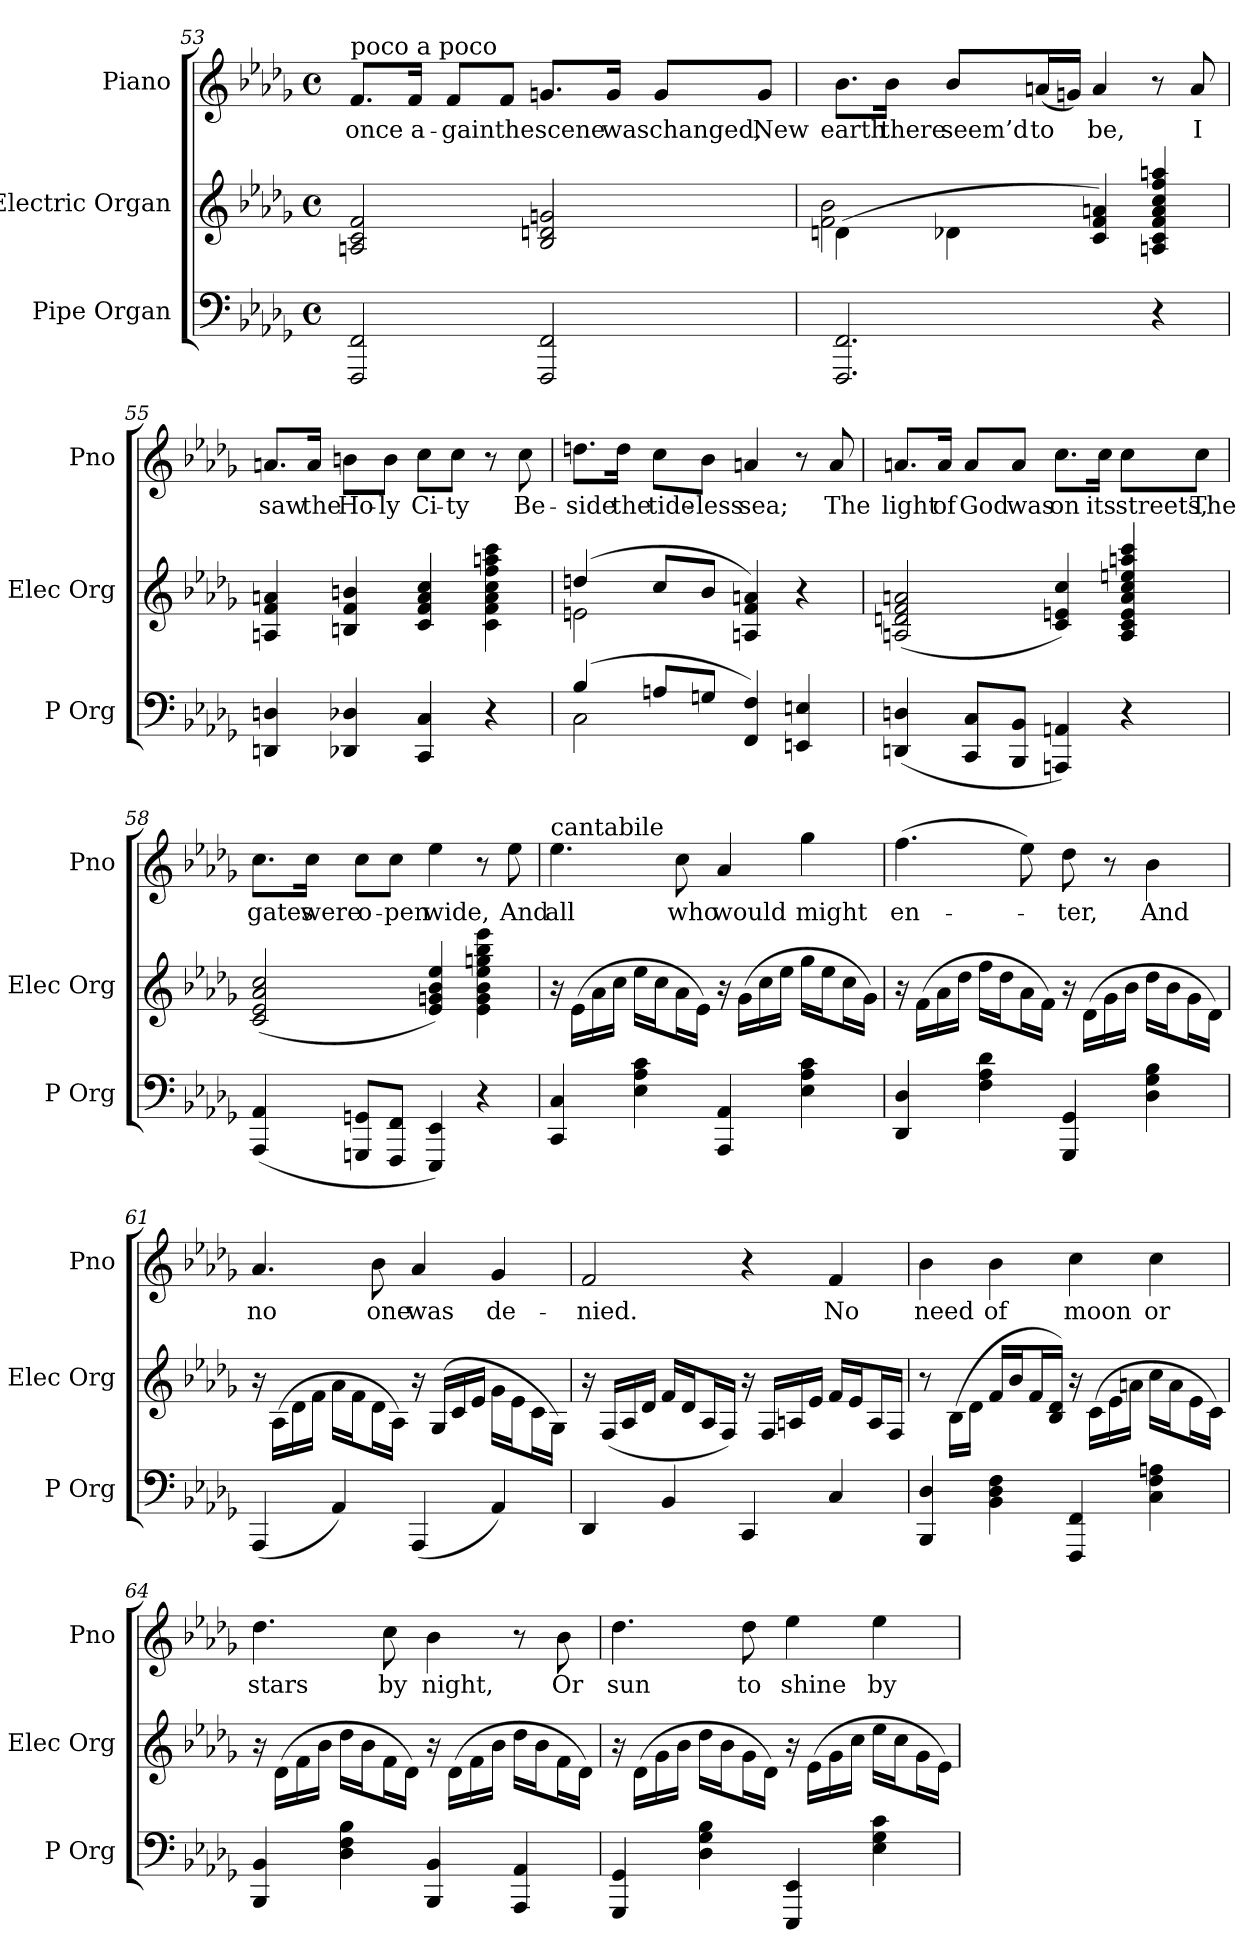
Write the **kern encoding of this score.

**kern	**kern	**kern	**text
*part3	*part2	*part1	*part1
*staff3	*staff2	*staff1	*staff1
*I"Pipe Organ	*I"Electric Organ	*I"Piano	*
*I'P Org	*I'Elec Org	*I'Pno	*
*clefF4	*clefG2	*clefG2	*
*k[b-e-a-d-g-]	*k[b-e-a-d-g-]	*k[b-e-a-d-g-]	*
*D-:	*D-:	*D-:	*
*M4/4	*M4/4	*M4/4	*
*met(c)	*met(c)	*met(c)	*
=53	=53	=53	=53
!	!	!LO:TX:t=poco a poco	!
2FFF 2FF	2An 2c 2f	8.f/L	once
.	.	16f/Jk	a-
.	.	8f/L	-gain
.	.	8f/J	the
2FFF 2FF	2B- 2dn 2gn	8.gn/L	scene
.	.	16g/Jk	was
.	.	8g/L	changed,
.	.	8g/J	New
=54	=54	=54	=54
*	*^	*	*
2.FFF 2.FF	(4dn\	2f 2b-	8.b-\L	earth
.	.	.	16b-\Jk	there
.	4d-X\	.	8b-/L	seem’d
.	.	.	(16an/L	to
.	.	.	16gn/JJ)	.
.	4c 4f 4an)	2ryy	4a	be,
4r	4An 4c 4f 4a 4cc 4ff 4aan	.	8r	.
.	.	.	8a	I
*	*v	*v	*	*
=55	=55	=55	=55
4DDn 4Dn	4An 4f 4an	8.an/L	saw
.	.	16a/Jk	the
4DD-X 4D-X	4Bn 4f 4bn	8bn\L	Ho-
.	.	8b\J	-ly
4CC 4C	4c 4f 4a 4cc	8cc\L	Ci-
.	.	8cc\J	-ty
4r	4c 4f 4a 4cc 4ff 4aan 4ccc	8r	.
.	.	8cc	Be-
=56	=56	=56	=56
*^	*^	*	*
(4B-/	2C	(4ddn/	2en	8.ddn\L	-side
.	.	.	.	16dd\Jk	the
8An/L	.	8cc/L	.	8cc\L	tide-
8Gn/J	.	8b-/J	.	8b-\J	-less
4FF 4F)	2ryy	4An 4f 4an)	2ryy	4an	sea;
4EEn 4En	.	4r	.	8r	.
.	.	.	.	8a	The
*v	*v	*	*	*	*
*	*v	*v	*	*
=57	=57	=57	=57
(4DDn 4Dn	(2An 2dn 2f 2an	8.an/L	light
.	.	16a/Jk	of
8CC/ 8C/L	.	8a/L	God
8BBB-/ 8BB-/J	.	8a/J	was
4AAAn 4AAn)	4c 4en 4cc)	8.cc\L	on
.	.	16cc\Jk	its
4r	4A 4c 4e 4a 4cc 4een 4aan 4ccc	8cc\L	streets,
.	.	8cc\J	The
=58	=58	=58	=58
(4AAA- 4AA-	(2c 2e- 2a- 2cc	8.cc\L	gates
.	.	16cc\Jk	were
8GGGn/ 8GGn/L	.	8cc\L	o-
8FFF/ 8FF/J	.	8cc\J	-pen
4EEE- 4EE-)	4e- 4gn 4b- 4ee-)	4ee-	wide,
4r	4e- 4g 4b- 4ee- 4ggn 4bb- 4eee-	8r	.
.	.	8ee-	And
=59	=59	=59	=59
!	!	!LO:TX:t=cantabile	!
4CC 4C	16r	4.ee-	all
.	(16e-\LL	.	.
.	16a-\	.	.
.	16cc\JJ	.	.
4E- 4A- 4c	16ee-\LL	.	.
.	16cc\J	.	.
.	16a-\L	8cc	who
.	16e-\JJ)	.	.
4AAA- 4AA-	16r	4a-	would
.	(16g-\LL	.	.
.	16cc\	.	.
.	16ee-\JJ	.	.
4E- 4A- 4c	16gg-\LL	4gg-	might
.	16ee-\J	.	.
.	16cc\L	.	.
.	16g-\JJ)	.	.
=60	=60	=60	=60
4DD- 4D-	16r	(4.ff	en-
.	(16f\LL	.	.
.	16a-\	.	.
.	16dd-\JJ	.	.
4F 4A- 4d-	16ff\LL	.	.
.	16dd-\J	.	.
.	16a-\L	8ee-)	.
.	16f\JJ)	.	.
4GGG- 4GG-	16r	8dd-	-ter,
.	(16d-\LL	.	.
.	16g-\	8r	.
.	16b-\JJ	.	.
4D- 4G- 4B-	16dd-\LL	4b-	And
.	16b-\J	.	.
.	16g-\L	.	.
.	16d-\JJ)	.	.
=61	=61	=61	=61
(4AAA-	16r	4.a-	no
.	(16A-\LL	.	.
.	16d-\	.	.
.	16f\JJ	.	.
4AA-)	16a-\LL	.	.
.	16f\J	.	.
.	16d-\L	8b-	one
.	16A-\JJ)	.	.
(4AAA-	16r	4a-	was
.	(16G-/LL	.	.
.	16c/	.	.
.	16e-/JJ	.	.
4AA-)	16g-\LL	4g-	de-
.	16e-\J	.	.
.	16c\L	.	.
.	16G-\JJ)	.	.
=62	=62	=62	=62
4DD-	16r	2f	-nied.
.	(16F/LL	.	.
.	16A-/	.	.
.	16d-/JJ	.	.
4BB-	16f/LL	.	.
.	16d-/J	.	.
.	16A-/L	.	.
.	16F/JJ)	.	.
4CC	16r	4r	.
.	16F/LL	.	.
.	16An/	.	.
.	16e-/JJ	.	.
4C	16f/LL	4f	No
.	16e-/J	.	.
.	16A/L	.	.
.	16F/JJ	.	.
=63	=63	=63	=63
4BBB- 4D-	8r	4b-	need
.	(16B-\LL	.	.
.	16d-\JJ	.	.
4BB- 4D- 4F	16f/LL	4b-	of
.	16b-/J	.	.
.	16f/L	.	.
.	16B-/ 16d-/JJ)	.	.
4FFF 4FF	16r	4cc	moon
.	(16c\LL	.	.
.	16e-\	.	.
.	16an\JJ	.	.
4C 4F 4An	16cc\LL	4cc	or
.	16a\J	.	.
.	16e-\L	.	.
.	16c\JJ)	.	.
=64	=64	=64	=64
4BBB- 4BB-	16r	4.dd-	stars
.	(16d-\LL	.	.
.	16f\	.	.
.	16b-\JJ	.	.
4D- 4F 4B-	16dd-\LL	.	.
.	16b-\J	.	.
.	16f\L	8cc	by
.	16d-\JJ)	.	.
4BBB- 4BB-	16r	4b-	night,
.	(16d-\LL	.	.
.	16f\	.	.
.	16b-\JJ	.	.
4AAA- 4AA-	16dd-\LL	8r	.
.	16b-\J	.	.
.	16f\L	8b-	Or
.	16d-\JJ)	.	.
=65	=65	=65	=65
4GGG- 4GG-	16r	4.dd-	sun
.	(16d-\LL	.	.
.	16g-\	.	.
.	16b-\JJ	.	.
4D- 4G- 4B-	16dd-\LL	.	.
.	16b-\J	.	.
.	16g-\L	8dd-	to
.	16d-\JJ)	.	.
4EEE- 4EE-	16r	4ee-	shine
.	(16e-\LL	.	.
.	16g-\	.	.
.	16cc\JJ	.	.
4E- 4G- 4c	16ee-\LL	4ee-	by
.	16cc\J	.	.
.	16g-\L	.	.
.	16e-\JJ)	.	.
=	=	=	=
*-	*-	*-	*-
